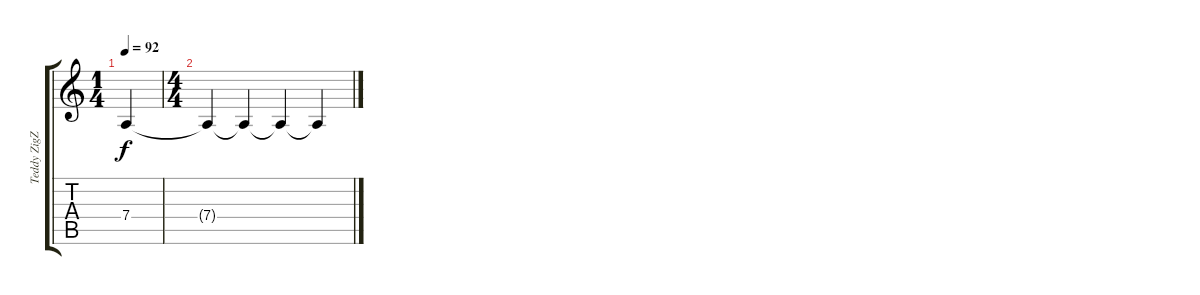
\track ("Teddy ZigZag" "Teddy ZigZ") {instrument tubularbells}
\staff {score tabs}
\tuning (E4 B3 G3 D3 A2 E2) {hide}
\ts (1 4)
\tempo 92
\clef g2
\ks c
7.4.4{dy f instrument tubularbells} |
\ts (4 4)
7.4{t}.4 7.4{t}.4 7.4{t}.4 7.4{t}.4
